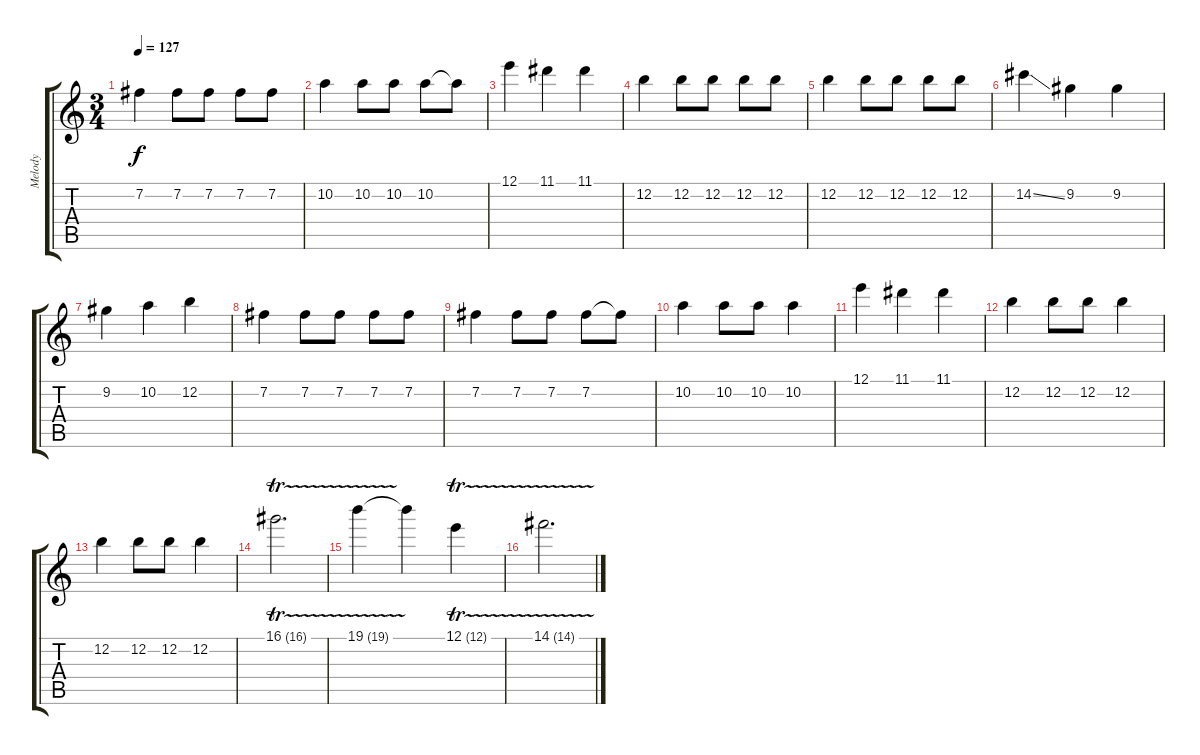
\track ("Melody" "Melody") {instrument acousticguitarsteel}
\staff {score tabs}
\tuning (E4 B3 G3 D3 A2 E2) {hide}
\ts (3 4)
\tempo 127
\clef g2
\ks c
7.2.4{dy f} 7.2.8 7.2.8 7.2.8 7.2.8 |
10.2.4 10.2.8 10.2.8 10.2.8 10.2{t}.8 |
12.1.4 11.1.4 11.1.4 |
12.2.4 12.2.8 12.2.8 12.2.8 12.2.8 |
12.2.4 12.2.8 12.2.8 12.2.8 12.2.8 |
14.2{ss}.4 9.2.4 9.2.4 |
9.2.4 10.2.4 12.2.4 |
7.2.4 7.2.8 7.2.8 7.2.8 7.2.8 |
7.2.4 7.2.8 7.2.8 7.2.8 7.2{t}.8 |
10.2.4 10.2.8 10.2.8 10.2.4 |
12.1.4 11.1.4 11.1.4 |
12.2.4 12.2.8 12.2.8 12.2.4 |
12.2.4 12.2.8 12.2.8 12.2.4 |
16.1{tr (16 32)}.2{d} |
19.1{tr (19 32)}.4 19.1{t}.4 12.1{tr (12 32)}.4 |
14.1{tr (14 32)}.2{d}
